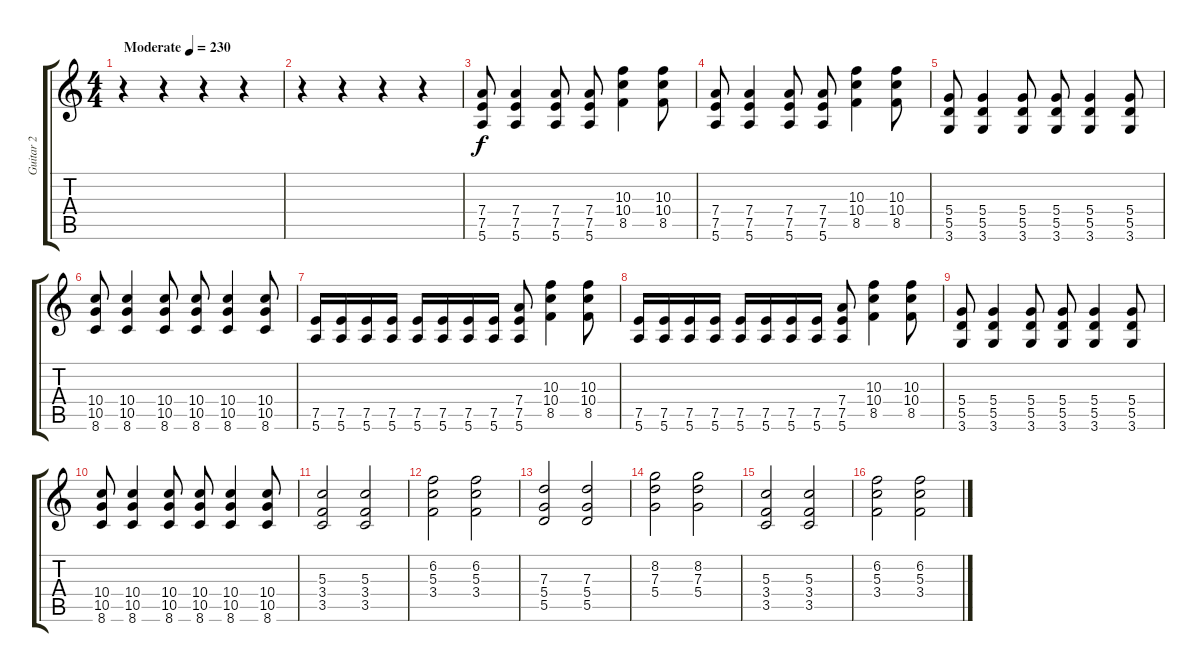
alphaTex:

\track ("Guitar 2" "Guitar 2") {instrument overdrivenguitar}
\staff {score tabs}
\tuning (E4 B3 G3 D3 A2 E2) {hide}
\ts (4 4)
\tempo (230 "Moderate")
\clef g2
\ks c
r.4{dy f instrument overdrivenguitar} r.4 r.4 r.4 |
r.4 r.4 r.4 r.4 |
(7.4 7.5 5.6).8 (7.4 7.5 5.6).4 (7.4 7.5 5.6).8 (7.4 7.5 5.6).8 (10.3 10.4 8.5).4 (10.3 10.4 8.5).8 |
(7.4 7.5 5.6).8 (7.4 7.5 5.6).4 (7.4 7.5 5.6).8 (7.4 7.5 5.6).8 (10.3 10.4 8.5).4 (10.3 10.4 8.5).8 |
(5.4 5.5 3.6).8 (5.4 5.5 3.6).4 (5.4 5.5 3.6).8 (5.4 5.5 3.6).8 (5.4 5.5 3.6).4 (5.4 5.5 3.6).8 |
(10.4 10.5 8.6).8 (10.4 10.5 8.6).4 (10.4 10.5 8.6).8 (10.4 10.5 8.6).8 (10.4 10.5 8.6).4 (10.4 10.5 8.6).8 |
(7.5 5.6).16 (7.5 5.6).16 (7.5 5.6).16 (7.5 5.6).16 (7.5 5.6).16 (7.5 5.6).16 (7.5 5.6).16 (7.5 5.6).16 (7.4 7.5 5.6).8 (10.3 10.4 8.5).4 (10.3 10.4 8.5).8 |
(7.5 5.6).16 (7.5 5.6).16 (7.5 5.6).16 (7.5 5.6).16 (7.5 5.6).16 (7.5 5.6).16 (7.5 5.6).16 (7.5 5.6).16 (7.4 7.5 5.6).8 (10.3 10.4 8.5).4 (10.3 10.4 8.5).8 |
(5.4 5.5 3.6).8 (5.4 5.5 3.6).4 (5.4 5.5 3.6).8 (5.4 5.5 3.6).8 (5.4 5.5 3.6).4 (5.4 5.5 3.6).8 |
(10.4 10.5 8.6).8 (10.4 10.5 8.6).4 (10.4 10.5 8.6).8 (10.4 10.5 8.6).8 (10.4 10.5 8.6).4 (10.4 10.5 8.6).8 |
(5.3 3.4 3.5).2 (5.3 3.4 3.5).2 |
(6.2 5.3 3.4).2 (6.2 5.3 3.4).2 |
(7.3 5.4 5.5).2 (7.3 5.4 5.5).2 |
(8.2 7.3 5.4).2 (8.2 7.3 5.4).2 |
(5.3 3.4 3.5).2 (5.3 3.4 3.5).2 |
(6.2 5.3 3.4).2 (6.2 5.3 3.4).2
